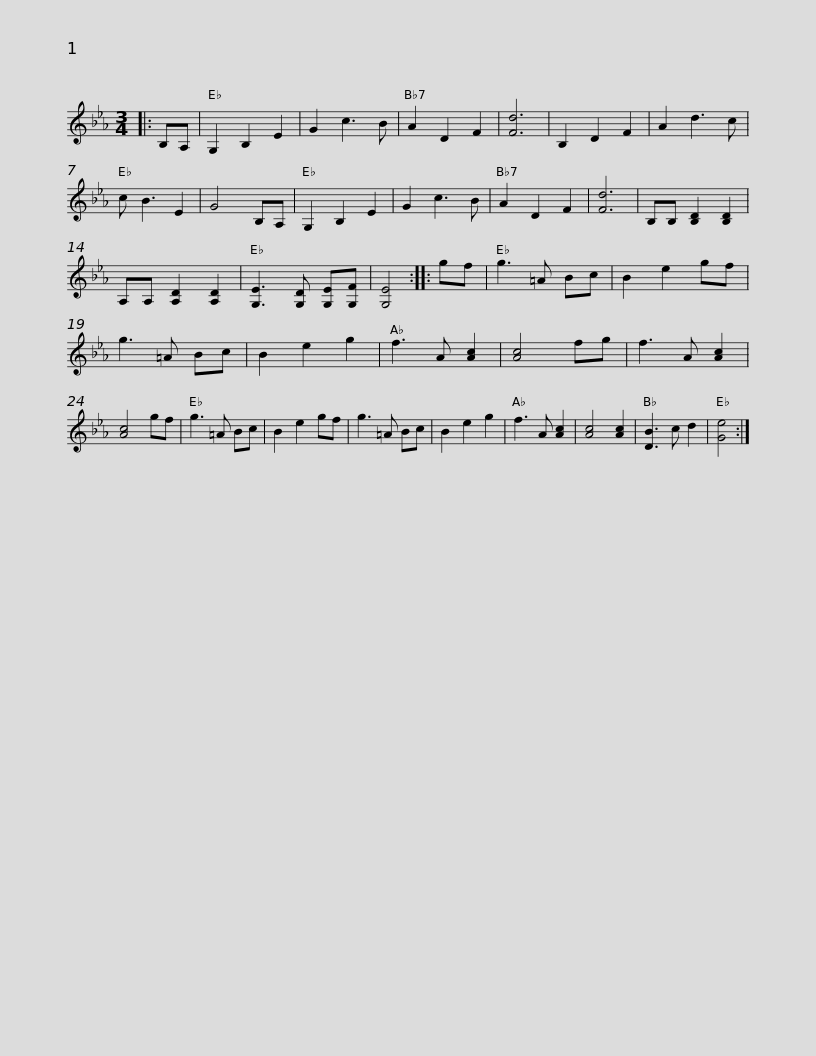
X:1
L:1/8
M:3/4
I:linebreak $
K:Eb
V:1 treble
V:1
|: B,A, | G,2 B,2 E2 | G2 c3 B | A2 D2 F2 | [Fd]6 | %5
 B,2 D2 F2 | A2 d3 c | c B3 E2 | G4 B,A, | G,2 B,2 E2 | %10
 G2 c3 B |$ A2 D2 F2 | [Fd]6 | B,B, [B,D]2 [B,D]2 | A,A, [A,D]2 [A,D]2 | %15
 [G,E]3 [G,D] [G,E][G,F] | [G,E]4 :: gf | g3 =A Bc | B2 e2 gf | %20
 g3 =A Bc |$ B2 e2 g2 | f3 A [Ac]2 | [Ac]4 fg | f3 A [Ac]2 | %25
 [Ac]4 gf | g3 =A Bc | B2 e2 gf | g3 =A Bc | B2 e2 g2 | %30
 f3 A [Ac]2 |$ [Ac]4 [Ac]2 | [DB]3 c d2 | [Ge]4 :| %34
